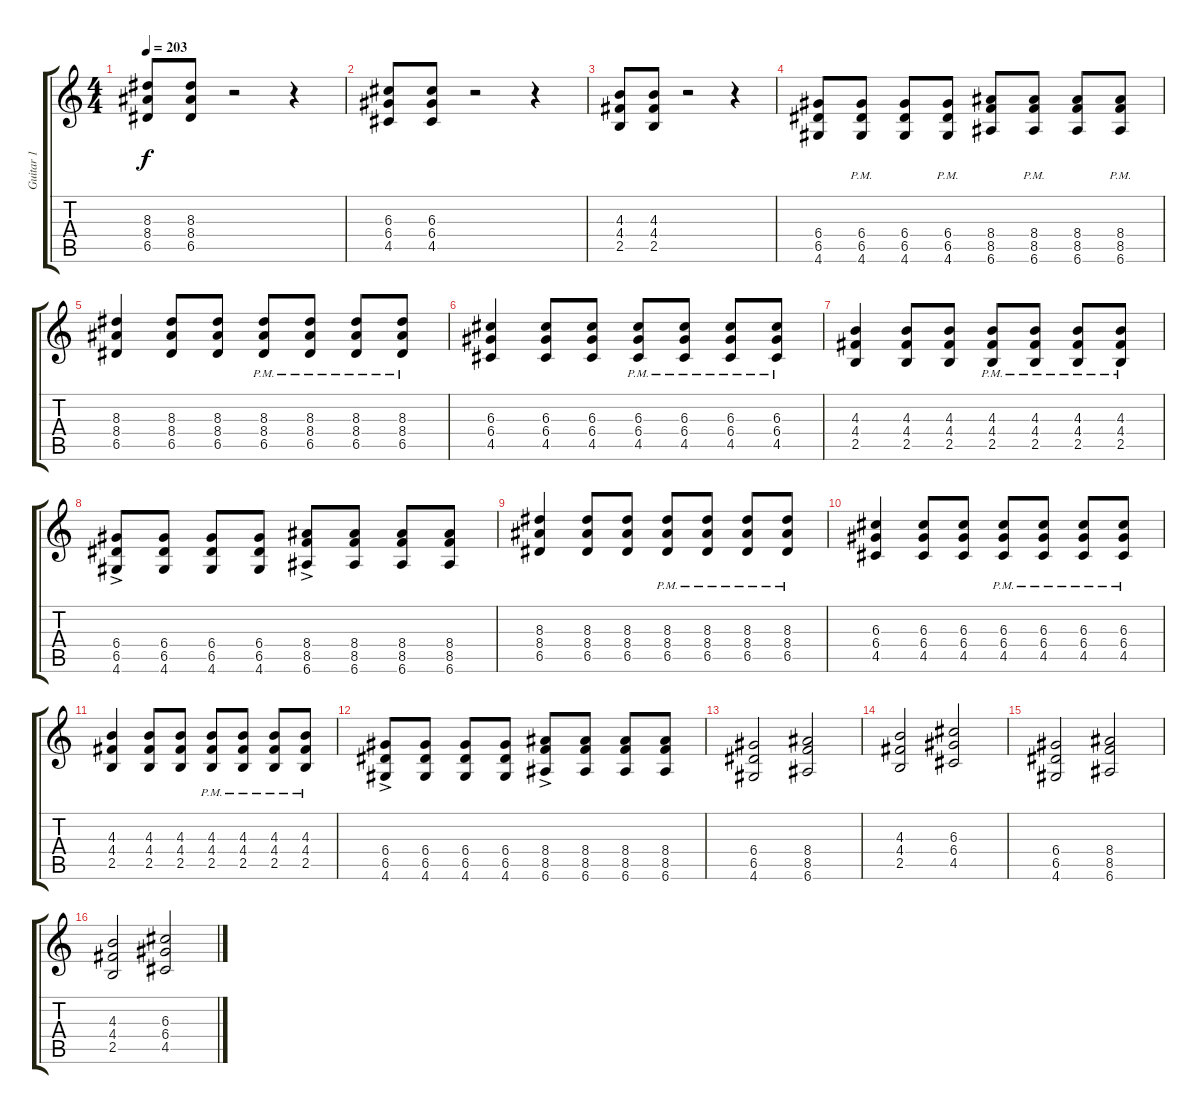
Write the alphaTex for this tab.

\track ("Guitar 1" "Guitar 1") {instrument overdrivenguitar}
\staff {score tabs}
\tuning (E4 B3 G3 D3 A2 E2) {hide}
\ts (4 4)
\tempo 203
\clef g2
\ks c
(8.3 8.4 6.5).8{dy f} (8.3 8.4 6.5).8 r.2 r.4 |
(6.3 6.4 4.5).8 (6.3 6.4 4.5).8 r.2 r.4 |
(4.3 4.4 2.5).8 (4.3 4.4 2.5).8 r.2 r.4 |
(6.4 6.5 4.6).8 (6.4 6.5{pm} 4.6).8 (6.4 6.5 4.6).8 (6.4 6.5{pm} 4.6).8 (8.4 8.5 6.6).8 (8.4 8.5{pm} 6.6).8 (8.4 8.5 6.6).8 (8.4 8.5{pm} 6.6).8 |
(8.3 8.4 6.5).4 (8.3 8.4 6.5).8 (8.3 8.4 6.5).8 (8.3 8.4{pm} 6.5).8 (8.3 8.4{pm} 6.5).8 (8.3 8.4{pm} 6.5).8 (8.3 8.4{pm} 6.5).8 |
(6.3 6.4 4.5).4 (6.3 6.4 4.5).8 (6.3 6.4 4.5).8 (6.3 6.4{pm} 4.5).8 (6.3 6.4{pm} 4.5).8 (6.3 6.4{pm} 4.5).8 (6.3 6.4{pm} 4.5).8 |
(4.3 4.4 2.5).4 (4.3 4.4 2.5).8 (4.3 4.4 2.5).8 (4.3 4.4{pm} 2.5).8 (4.3 4.4{pm} 2.5).8 (4.3 4.4{pm} 2.5).8 (4.3 4.4{pm} 2.5).8 |
(6.4 6.5{ac} 4.6).8 (6.4 6.5 4.6).8 (6.4 6.5 4.6).8 (6.4 6.5 4.6).8 (8.4 8.5{ac} 6.6).8 (8.4 8.5 6.6).8 (8.4 8.5 6.6).8 (8.4 8.5 6.6).8 |
(8.3 8.4 6.5).4 (8.3 8.4 6.5).8 (8.3 8.4 6.5).8 (8.3 8.4{pm} 6.5).8 (8.3 8.4{pm} 6.5).8 (8.3 8.4{pm} 6.5).8 (8.3 8.4{pm} 6.5).8 |
(6.3 6.4 4.5).4 (6.3 6.4 4.5).8 (6.3 6.4 4.5).8 (6.3 6.4{pm} 4.5).8 (6.3 6.4{pm} 4.5).8 (6.3 6.4{pm} 4.5).8 (6.3 6.4{pm} 4.5).8 |
(4.3 4.4 2.5).4 (4.3 4.4 2.5).8 (4.3 4.4 2.5).8 (4.3 4.4{pm} 2.5).8 (4.3 4.4{pm} 2.5).8 (4.3 4.4{pm} 2.5).8 (4.3 4.4{pm} 2.5).8 |
(6.4 6.5{ac} 4.6).8 (6.4 6.5 4.6).8 (6.4 6.5 4.6).8 (6.4 6.5 4.6).8 (8.4 8.5{ac} 6.6).8 (8.4 8.5 6.6).8 (8.4 8.5 6.6).8 (8.4 8.5 6.6).8 |
(6.4 6.5 4.6).2 (8.4 8.5 6.6).2 |
(4.3 4.4 2.5).2 (6.3 6.4 4.5).2 |
(6.4 6.5 4.6).2 (8.4 8.5 6.6).2 |
(4.3 4.4 2.5).2 (6.3 6.4 4.5).2
